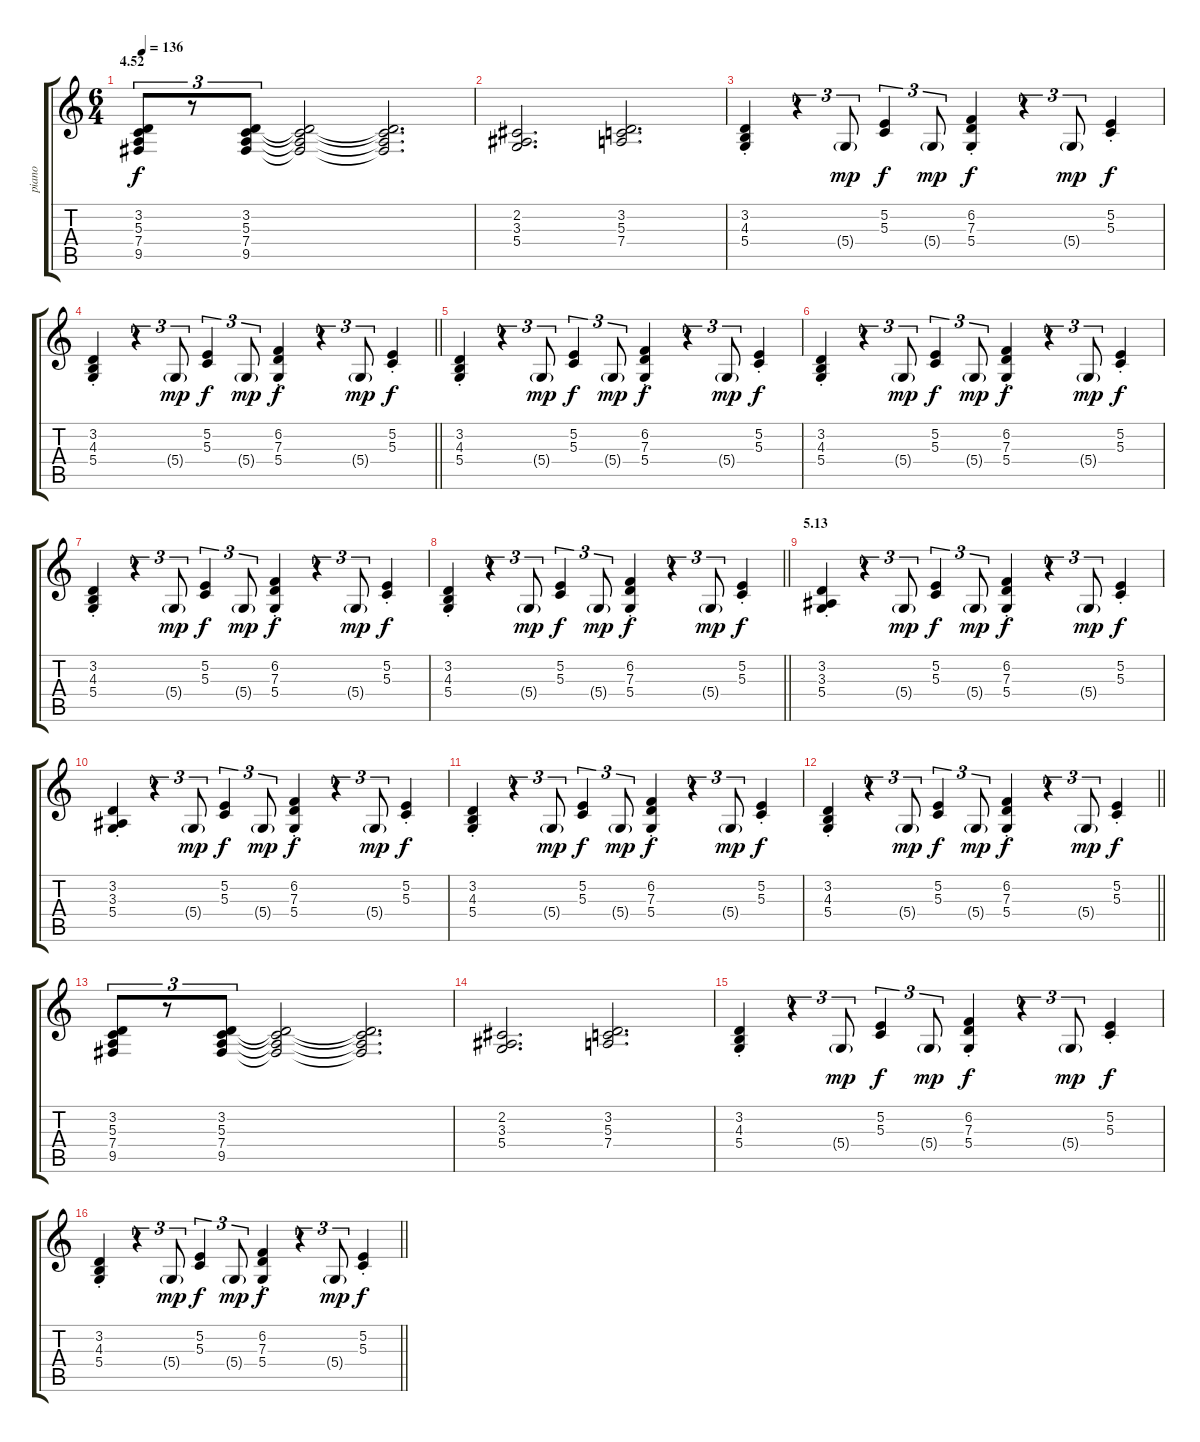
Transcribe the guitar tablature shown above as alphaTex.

\track ("piano" "piano") {instrument acousticgrandpiano}
\staff {score tabs}
\tuning (E4 B3 G3 D3 A2 E2) {hide}
\ts (6 4)
\section ("" "4.52")
\tempo 136
\clef g2
\ks c
(3.2 5.3 7.4 9.5).8{tu (3 2) dy f} r.8{tu (3 2)} (3.2 5.3 7.4 9.5).8{tu (3 2)} (3.2{t} 5.3{t} 7.4{t} 9.5{t}).2 (3.2{t} 5.3{t} 7.4{t} 9.5{t}).2{d} |
(2.2 3.3 5.4).2{d} (3.2 5.3 7.4).2{d} |
(3.2{st} 4.3{st} 5.4{st}).4 r.4{tu (3 2)} 5.4{g}.8{tu (3 2) dy mp} (5.2 5.3).4{tu (3 2) dy f} 5.4{g}.8{tu (3 2) dy mp} (6.2{st} 7.3{st} 5.4{st}).4{dy f} r.4{tu (3 2)} 5.4{g}.8{tu (3 2) dy mp} (5.2{st} 5.3{st}).4{dy f} |
\barLineRight lightlight
(3.2{st} 4.3{st} 5.4{st}).4 r.4{tu (3 2)} 5.4{g}.8{tu (3 2) dy mp} (5.2 5.3).4{tu (3 2) dy f} 5.4{g}.8{tu (3 2) dy mp} (6.2{st} 7.3{st} 5.4{st}).4{dy f} r.4{tu (3 2)} 5.4{g}.8{tu (3 2) dy mp} (5.2{st} 5.3{st}).4{dy f} |
(3.2{st} 4.3{st} 5.4{st}).4 r.4{tu (3 2)} 5.4{g}.8{tu (3 2) dy mp} (5.2 5.3).4{tu (3 2) dy f} 5.4{g}.8{tu (3 2) dy mp} (6.2{st} 7.3{st} 5.4{st}).4{dy f} r.4{tu (3 2)} 5.4{g}.8{tu (3 2) dy mp} (5.2{st} 5.3{st}).4{dy f} |
(3.2{st} 4.3{st} 5.4{st}).4 r.4{tu (3 2)} 5.4{g}.8{tu (3 2) dy mp} (5.2 5.3).4{tu (3 2) dy f} 5.4{g}.8{tu (3 2) dy mp} (6.2{st} 7.3{st} 5.4{st}).4{dy f} r.4{tu (3 2)} 5.4{g}.8{tu (3 2) dy mp} (5.2{st} 5.3{st}).4{dy f} |
(3.2{st} 4.3{st} 5.4{st}).4 r.4{tu (3 2)} 5.4{g}.8{tu (3 2) dy mp} (5.2 5.3).4{tu (3 2) dy f} 5.4{g}.8{tu (3 2) dy mp} (6.2{st} 7.3{st} 5.4{st}).4{dy f} r.4{tu (3 2)} 5.4{g}.8{tu (3 2) dy mp} (5.2{st} 5.3{st}).4{dy f} |
\barLineRight lightlight
(3.2{st} 4.3{st} 5.4{st}).4 r.4{tu (3 2)} 5.4{g}.8{tu (3 2) dy mp} (5.2 5.3).4{tu (3 2) dy f} 5.4{g}.8{tu (3 2) dy mp} (6.2{st} 7.3{st} 5.4{st}).4{dy f} r.4{tu (3 2)} 5.4{g}.8{tu (3 2) dy mp} (5.2{st} 5.3{st}).4{dy f} |
\section ("" "5.13")
(3.2{st} 3.3{st} 5.4{st}).4 r.4{tu (3 2)} 5.4{g}.8{tu (3 2) dy mp} (5.2 5.3).4{tu (3 2) dy f} 5.4{g}.8{tu (3 2) dy mp} (6.2{st} 7.3{st} 5.4{st}).4{dy f} r.4{tu (3 2)} 5.4{g}.8{tu (3 2) dy mp} (5.2{st} 5.3{st}).4{dy f} |
(3.2{st} 3.3{st} 5.4{st}).4 r.4{tu (3 2)} 5.4{g}.8{tu (3 2) dy mp} (5.2 5.3).4{tu (3 2) dy f} 5.4{g}.8{tu (3 2) dy mp} (6.2{st} 7.3{st} 5.4{st}).4{dy f} r.4{tu (3 2)} 5.4{g}.8{tu (3 2) dy mp} (5.2{st} 5.3{st}).4{dy f} |
(3.2{st} 4.3{st} 5.4{st}).4 r.4{tu (3 2)} 5.4{g}.8{tu (3 2) dy mp} (5.2 5.3).4{tu (3 2) dy f} 5.4{g}.8{tu (3 2) dy mp} (6.2{st} 7.3{st} 5.4{st}).4{dy f} r.4{tu (3 2)} 5.4{g}.8{tu (3 2) dy mp} (5.2{st} 5.3{st}).4{dy f} |
\barLineRight lightlight
(3.2{st} 4.3{st} 5.4{st}).4 r.4{tu (3 2)} 5.4{g}.8{tu (3 2) dy mp} (5.2 5.3).4{tu (3 2) dy f} 5.4{g}.8{tu (3 2) dy mp} (6.2{st} 7.3{st} 5.4{st}).4{dy f} r.4{tu (3 2)} 5.4{g}.8{tu (3 2) dy mp} (5.2{st} 5.3{st}).4{dy f} |
(3.2 5.3 7.4 9.5).8{tu (3 2)} r.8{tu (3 2)} (3.2 5.3 7.4 9.5).8{tu (3 2)} (3.2{t} 5.3{t} 7.4{t} 9.5{t}).2 (3.2{t} 5.3{t} 7.4{t} 9.5{t}).2{d} |
(2.2 3.3 5.4).2{d} (3.2 5.3 7.4).2{d} |
(3.2{st} 4.3{st} 5.4{st}).4 r.4{tu (3 2)} 5.4{g}.8{tu (3 2) dy mp} (5.2 5.3).4{tu (3 2) dy f} 5.4{g}.8{tu (3 2) dy mp} (6.2{st} 7.3{st} 5.4{st}).4{dy f} r.4{tu (3 2)} 5.4{g}.8{tu (3 2) dy mp} (5.2{st} 5.3{st}).4{dy f} |
\barLineRight lightlight
(3.2{st} 4.3{st} 5.4{st}).4 r.4{tu (3 2)} 5.4{g}.8{tu (3 2) dy mp} (5.2 5.3).4{tu (3 2) dy f} 5.4{g}.8{tu (3 2) dy mp} (6.2{st} 7.3{st} 5.4{st}).4{dy f} r.4{tu (3 2)} 5.4{g}.8{tu (3 2) dy mp} (5.2{st} 5.3{st}).4{dy f}
